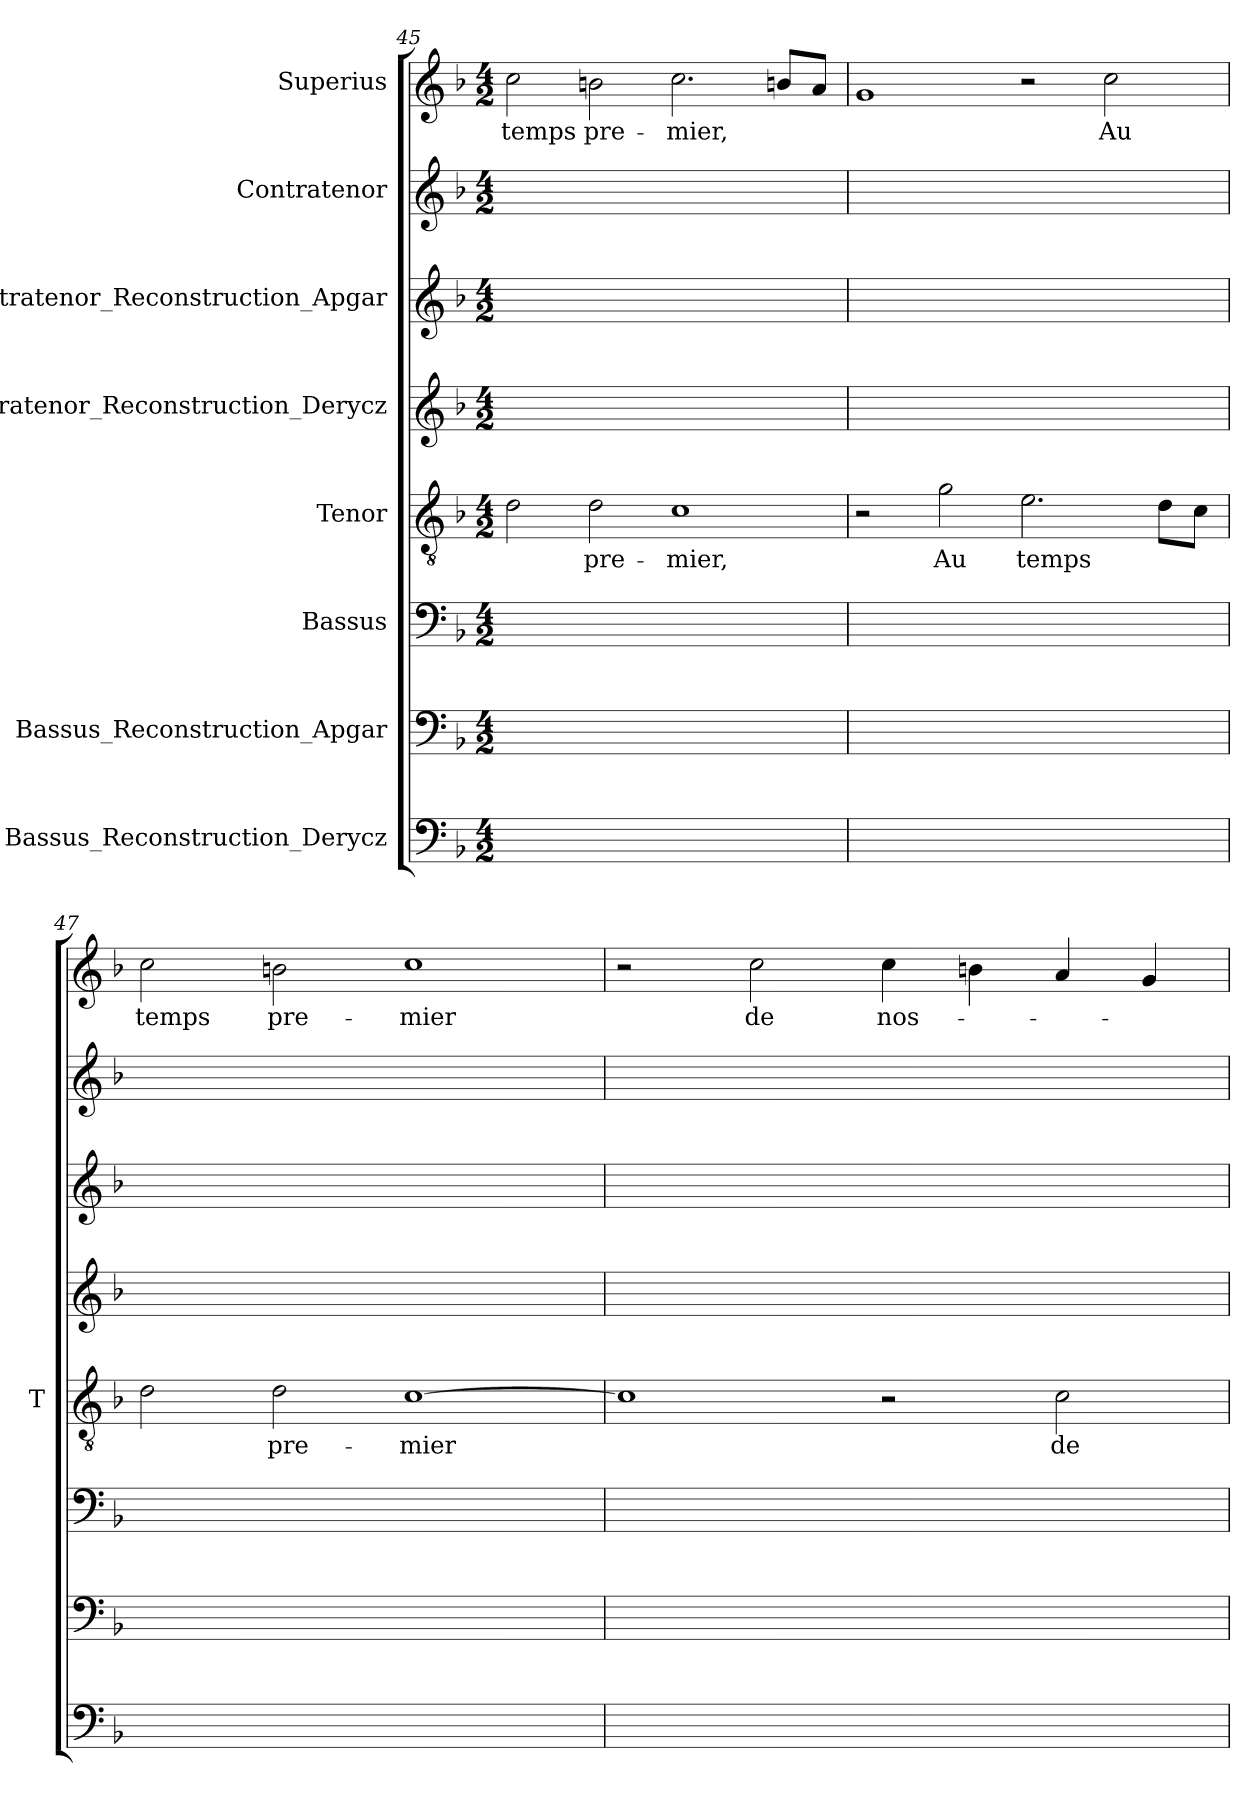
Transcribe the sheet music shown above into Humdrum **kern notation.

**kern	**kern	**kern	**kern	**text	**kern	**kern	**kern	**kern	**text
*part8	*part7	*part6	*part5	*part5	*part4	*part3	*part2	*part1	*part1
*staff8	*staff7	*staff6	*staff5	*staff5	*staff4	*staff3	*staff2	*staff1	*staff1
*I"Bassus_Reconstruction_Derycz	*I"Bassus_Reconstruction_Apgar	*I"Bassus	*I"Tenor	*	*I"Contratenor_Reconstruction_Derycz	*I"Contratenor_Reconstruction_Apgar	*I"Contratenor	*I"Superius	*
*	*	*	*I'T	*	*	*	*	*	*
*clefF4	*clefF4	*clefF4	*clefGv2	*	*clefG2	*clefG2	*clefG2	*clefG2	*
*k[b-]	*k[b-]	*k[b-]	*k[b-]	*	*k[b-]	*k[b-]	*k[b-]	*k[b-]	*
*M4/2	*M4/2	*M4/2	*M4/2	*	*M4/2	*M4/2	*M4/2	*M4/2	*
=45	=45	=45	=45	=45	=45	=45	=45	=45	=45
0ryy	0ryy	0ryy	2d	.	0ryy	0ryy	0ryy	2cc	-temps
.	.	.	2d	pre-	.	.	.	2bn	pre-
.	.	.	1c	-mier,	.	.	.	2.cc	-mier,
.	.	.	.	.	.	.	.	8bnL	.
.	.	.	.	.	.	.	.	8aJ	.
=46	=46	=46	=46	=46	=46	=46	=46	=46	=46
0ryy	0ryy	0ryy	2r	.	0ryy	0ryy	0ryy	1g	.
.	.	.	2g	-Au	.	.	.	.	.
.	.	.	2.e	-temps	.	.	.	2r	.
.	.	.	.	.	.	.	.	2cc	-Au
.	.	.	8dL	.	.	.	.	.	.
.	.	.	8cJ	.	.	.	.	.	.
=47	=47	=47	=47	=47	=47	=47	=47	=47	=47
0ryy	0ryy	0ryy	2d	.	0ryy	0ryy	0ryy	2cc	-temps
.	.	.	2d	pre-	.	.	.	2bn	pre-
.	.	.	[1c	-mier	.	.	.	1cc	-mier
=48	=48	=48	=48	=48	=48	=48	=48	=48	=48
0ryy	0ryy	0ryy	1c]	.	0ryy	0ryy	0ryy	2r	.
.	.	.	.	.	.	.	.	2cc	-de
.	.	.	2r	.	.	.	.	4cc	nos-
.	.	.	.	.	.	.	.	4bn	.
.	.	.	2c	-de	.	.	.	4a	.
.	.	.	.	.	.	.	.	4g	.
=	=	=	=	=	=	=	=	=	=
*-	*-	*-	*-	*-	*-	*-	*-	*-	*-
